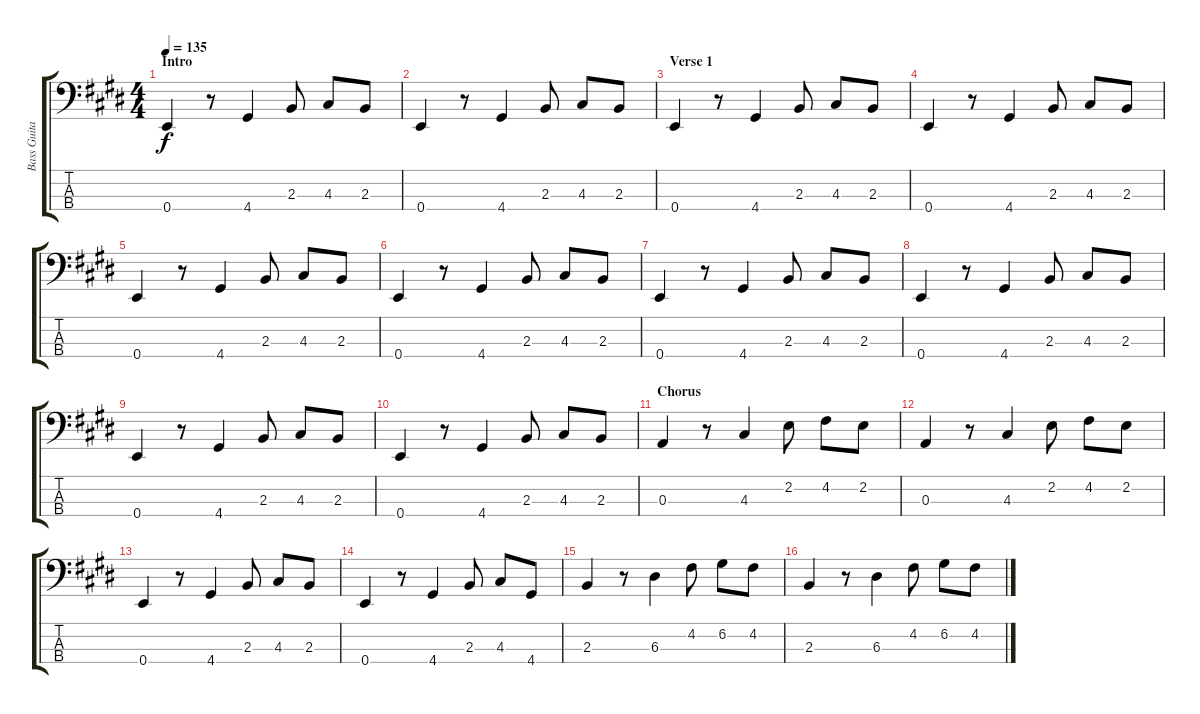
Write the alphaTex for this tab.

\track ("Bass Guitar" "Bass Guita") {instrument slapbass2}
\staff {score tabs}
\tuning (G2 D2 A1 E1) {hide}
\ts (4 4)
\section ("" "Intro")
\tempo 135
\clef f4
\ks e
0.4.4{dy f instrument slapbass2} r.8 4.4.4 2.3.8 4.3.8 2.3.8 |
0.4.4 r.8 4.4.4 2.3.8 4.3.8 2.3.8 |
\section ("" "Verse 1")
0.4.4 r.8 4.4.4 2.3.8 4.3.8 2.3.8 |
0.4.4 r.8 4.4.4 2.3.8 4.3.8 2.3.8 |
0.4.4 r.8 4.4.4 2.3.8 4.3.8 2.3.8 |
0.4.4 r.8 4.4.4 2.3.8 4.3.8 2.3.8 |
0.4.4 r.8 4.4.4 2.3.8 4.3.8 2.3.8 |
0.4.4 r.8 4.4.4 2.3.8 4.3.8 2.3.8 |
0.4.4 r.8 4.4.4 2.3.8 4.3.8 2.3.8 |
0.4.4 r.8 4.4.4 2.3.8 4.3.8 2.3.8 |
\section ("" "Chorus")
0.3.4 r.8 4.3.4 2.2.8 4.2.8 2.2.8 |
0.3.4 r.8 4.3.4 2.2.8 4.2.8 2.2.8 |
0.4.4 r.8 4.4.4 2.3.8 4.3.8 2.3.8 |
0.4.4 r.8 4.4.4 2.3.8 4.3.8 4.4.8 |
2.3.4 r.8 6.3.4 4.2.8 6.2.8 4.2.8 |
2.3.4 r.8 6.3.4 4.2.8 6.2.8 4.2.8
